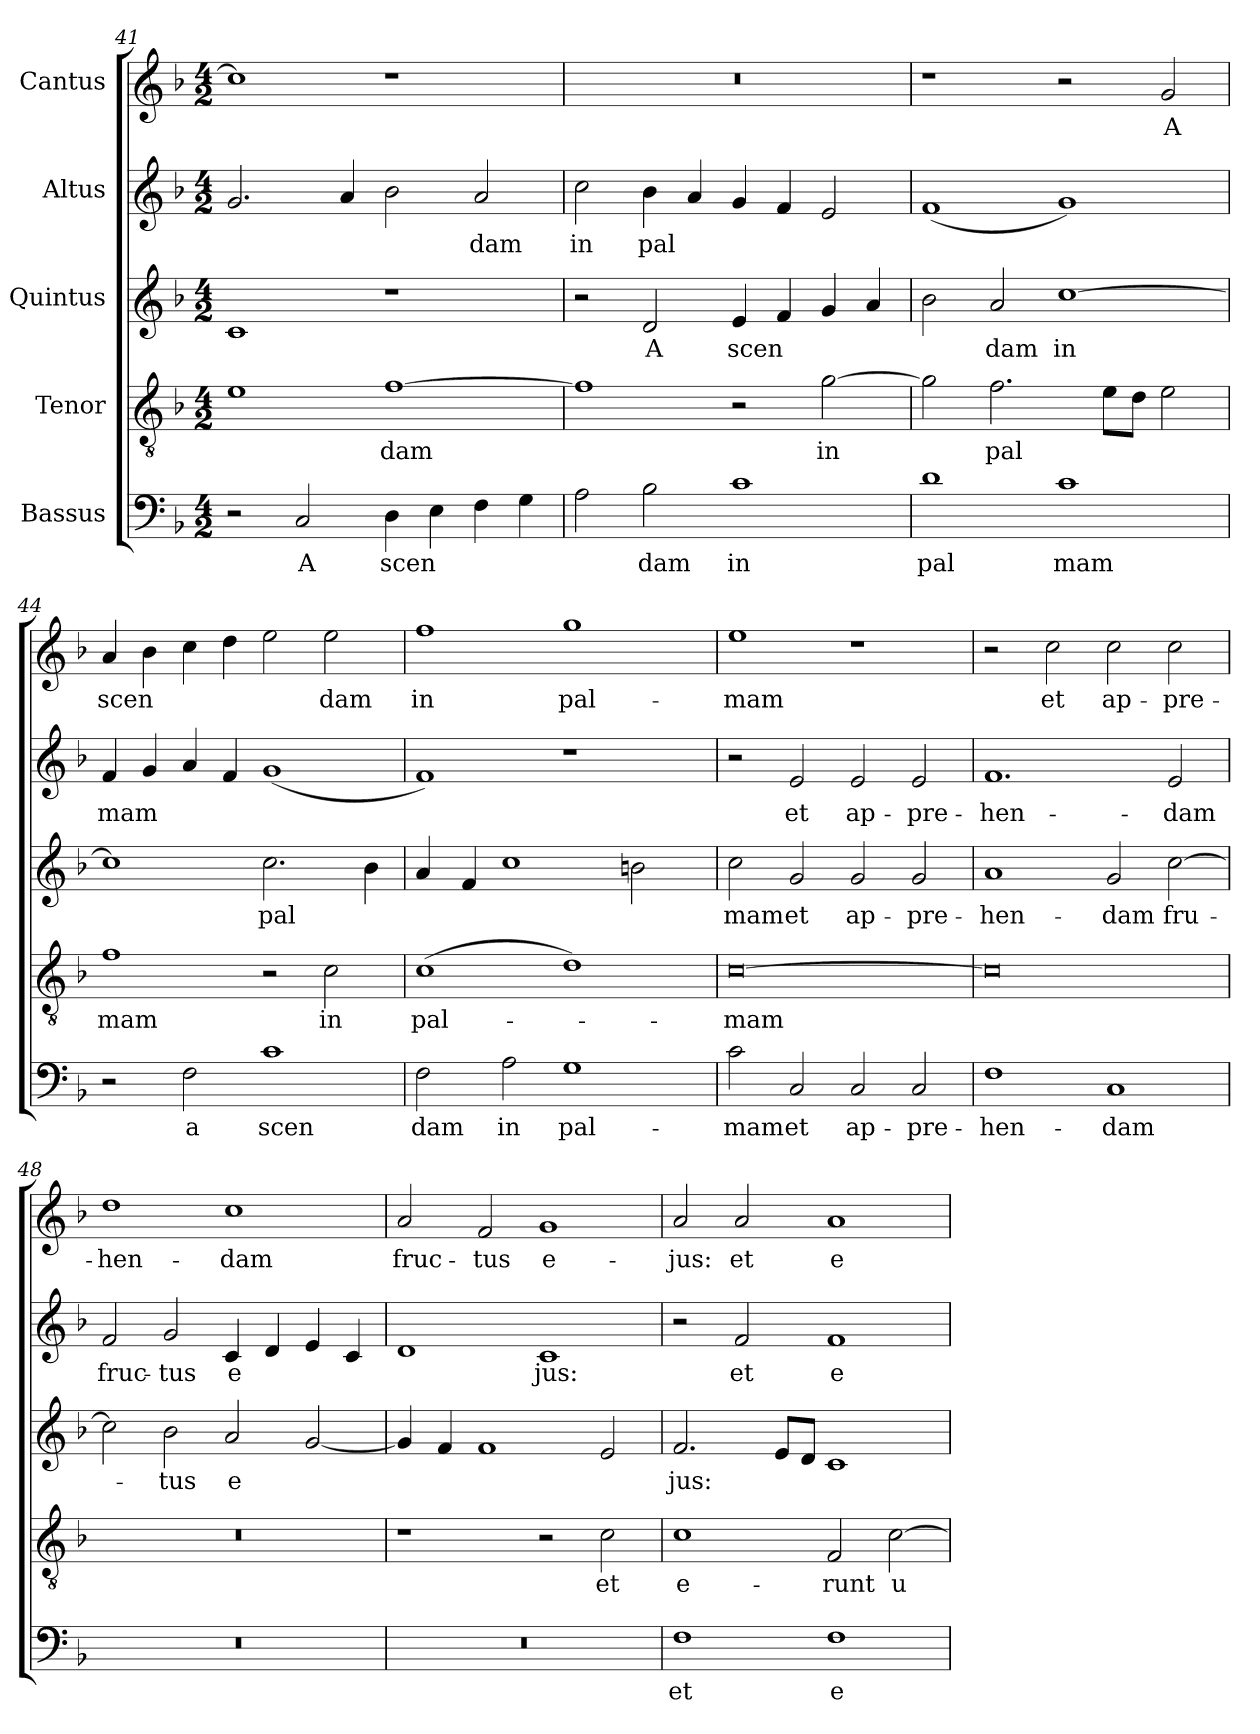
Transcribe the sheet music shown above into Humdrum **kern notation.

**kern	**text	**kern	**text	**kern	**text	**kern	**text	**kern	**text
*part5	*part5	*part4	*part4	*part3	*part3	*part2	*part2	*part1	*part1
*staff5	*staff5	*staff4	*staff4	*staff3	*staff3	*staff2	*staff2	*staff1	*staff1
*I"Bassus	*	*I"Tenor	*	*I"Quintus	*	*I"Altus	*	*I"Cantus	*
*clefF4	*	*clefGv2	*	*clefG2	*	*clefG2	*	*clefG2	*
*k[b-]	*	*k[b-]	*	*k[b-]	*	*k[b-]	*	*k[b-]	*
*F:	*	*F:	*	*F:	*	*F:	*	*F:	*
*M4/2	*	*M4/2	*	*M4/2	*	*M4/2	*	*M4/2	*
=41	=41	=41	=41	=41	=41	=41	=41	=41	=41
2r	.	1e	.	1c	.	2.g/	.	1cc]	.
!	!LO:LY:b:cj	!	!	!	!	!	!	!	!
2C/	A	.	.	.	.	.	.	.	.
.	.	.	.	.	.	4a/	.	.	.
!	!LO:LY:b	!	!LO:LY:b	!	!	!	!	!	!
4D\	scen	[>1f	dam	1r	.	2b-\	.	1r	.
4E\	.	.	.	.	.	.	.	.	.
!	!	!	!	!	!	!	!LO:LY:b:cj	!	!
4F\	.	.	.	.	.	2a/	dam	.	.
4G\	.	.	.	.	.	.	.	.	.
=42	=42	=42	=42	=42	=42	=42	=42	=42	=42
!	!	!	!	!	!	!	!LO:LY:b:cj	!	!
2A\	.	1f]	.	2r	.	2cc\	in	0r	.
!	!LO:LY:b:cj	!	!	!	!LO:LY:b:cj	!	!LO:LY:b	!	!
2B-\	dam	.	.	2d/	A	4b-\	pal	.	.
.	.	.	.	.	.	4a/	.	.	.
!	!LO:LY:b:cj	!	!	!	!LO:LY:b	!	!	!	!
1c	in	2r	.	4e/	scen	4g/	.	.	.
.	.	.	.	4f/	.	4f/	.	.	.
!	!	!	!LO:LY:b:cj	!	!	!	!	!	!
.	.	[>2g\	in	4g/	.	2e/	.	.	.
.	.	.	.	4a/	.	.	.	.	.
=43	=43	=43	=43	=43	=43	=43	=43	=43	=43
!	!LO:LY:b:cj	!	!	!	!	!	!	!	!
1d	pal	2g\]	.	2b-\	.	(<1f	.	1r	.
!	!	!	!LO:LY:b	!	!LO:LY:b:cj	!	!	!	!
.	.	2.f\	pal	2a/	dam	.	.	.	.
!	!LO:LY:b:cj	!	!	!	!LO:LY:b:cj	!	!	!	!
1c	mam	.	.	[>1cc	in	1g)	.	2r	.
.	.	8e\L	.	.	.	.	.	.	.
.	.	8d\J	.	.	.	.	.	.	.
!	!	!	!	!	!	!	!	!	!LO:LY:b:cj
.	.	2e\	.	.	.	.	.	2g/	A
=44	=44	=44	=44	=44	=44	=44	=44	=44	=44
!	!	!	!LO:LY:b:cj	!	!	!	!LO:LY:b	!	!LO:LY:b
2r	.	1f	mam	1cc]	.	4f/	mam	4a/	scen
.	.	.	.	.	.	4g/	.	4b-\	.
!	!LO:LY:b:cj	!	!	!	!	!	!	!	!
2F\	a	.	.	.	.	4a/	.	4cc\	.
.	.	.	.	.	.	4f/	.	4dd\	.
!	!LO:LY:b:cj	!	!	!	!LO:LY:b	!	!	!	!
1c	scen	2r	.	2.cc\	pal	(>1g	.	2ee\	.
!	!	!	!LO:LY:b:cj	!	!	!	!	!	!LO:LY:b:cj
.	.	2c\	in	.	.	.	.	2ee\	dam
.	.	.	.	4b-\	.	.	.	.	.
!!LO:LB:g=z
=45	=45	=45	=45	=45	=45	=45	=45	=45	=45
!	!LO:LY:b:cj	!	!LO:LY:b:cj	!	!	!	!	!	!LO:LY:b:cj
*	*	*	*	*	*	*^	*	*	*
2F\	dam	(>1c	pal-	4a/	.	1f)	64ryy	.	1ff	in
.	.	.	.	.	.	.	1ryy	.	.	.
.	.	.	.	4f/	.	.	.	.	.	.
!	!LO:LY:b:cj	!	!	!	!	!	!	!	!	!
2A\	in	.	.	1cc	.	.	.	.	.	.
!	!LO:LY:b:cj	!	!	!	!	!	!	!	!	!LO:LY:b:cj
1G	pal-	1d)	.	.	.	1r	.	.	1gg	pal-
.	.	.	.	.	.	.	2ryy	.	.	.
.	.	.	.	2bn\	.	.	.	.	.	.
.	.	.	.	.	.	.	4ryy	.	.	.
.	.	.	.	.	.	.	8...ryy	.	.	.
=46	=46	=46	=46	=46	=46	=46	=46	=46	=46	=46
!	!LO:LY:b:cj	!	!LO:LY:b:cj	!	!LO:LY:b:cj	!	!	!	!	!LO:LY:b:cj
*	*	*	*	*	*	*v	*v	*	*	*
2c\	-mam	[>0c	-mam	2cc\	mam	2r	.	1ee	-mam
!	!LO:LY:b:cj	!	!	!	!LO:LY:b:cj	!	!LO:LY:b:cj	!	!
2C/	et	.	.	2g/	et	2e/	et	.	.
!	!LO:LY:b:cj	!	!	!	!LO:LY:b:cj	!	!LO:LY:b:cj	!	!
2C/	ap-	.	.	2g/	ap-	2e/	ap-	1r	.
!	!LO:LY:b:cj	!	!	!	!LO:LY:b:cj	!	!LO:LY:b:cj	!	!
2C/	-pre-	.	.	2g/	-pre-	2e/	-pre-	.	.
=47	=47	=47	=47	=47	=47	=47	=47	=47	=47
!	!LO:LY:b:cj	!	!	!	!LO:LY:b:cj	!	!LO:LY:b:cj	!	!
1F	-hen-	0c]	.	1a	-hen-	1.f	-hen-	2r	.
!	!	!	!	!	!	!	!	!	!LO:LY:b:cj
.	.	.	.	.	.	.	.	2cc\	et
!	!LO:LY:b:cj	!	!	!	!LO:LY:b:cj	!	!	!	!LO:LY:b:cj
1C	-dam	.	.	2g/	-dam	.	.	2cc\	ap-
!	!	!	!	!	!LO:LY:b	!	!LO:LY:b:cj	!	!LO:LY:b:cj
.	.	.	.	[>2cc\	fru-	2e/	-dam	2cc\	-pre-
=48	=48	=48	=48	=48	=48	=48	=48	=48	=48
!	!	!	!	!	!	!	!LO:LY:b:cj	!	!LO:LY:b:cj
0r	.	0r	.	2cc\]	.	2f/	fruc-	1dd	-hen-
!	!	!	!	!	!LO:LY:b:cj	!	!LO:LY:b:cj	!	!
.	.	.	.	2b-\	-tus	2g/	-tus	.	.
!	!	!	!	!	!LO:LY:b:rj	!	!LO:LY:b:cj	!	!LO:LY:b:cj
.	.	.	.	2a/	e	4c/	e	1cc	-dam
.	.	.	.	.	.	4d/	.	.	.
.	.	.	.	[<2g/	.	4e/	.	.	.
.	.	.	.	.	.	4c/	.	.	.
=49	=49	=49	=49	=49	=49	=49	=49	=49	=49
!	!	!	!	!	!	!	!	!	!LO:LY:b:cj
0r	.	1r	.	4g/]	.	1d	.	2a/	fruc-
.	.	.	.	4f/	.	.	.	.	.
!	!	!	!	!	!	!	!	!	!LO:LY:b:cj
.	.	.	.	1f	.	.	.	2f/	-tus
!	!	!	!	!	!	!	!LO:LY:b:cj	!	!LO:LY:b:cj
.	.	2r	.	.	.	1c	jus:	1g	e-
!	!	!	!LO:LY:b:cj	!	!	!	!	!	!
.	.	2c\	et	2e/	.	.	.	.	.
=50	=50	=50	=50	=50	=50	=50	=50	=50	=50
!	!LO:LY:b:cj	!	!LO:LY:b:cj	!	!LO:LY:b	!	!	!	!LO:LY:b:cj
1F	et	1c	e-	2.f/	jus:	2r	.	2a/	-jus:
!	!	!	!	!	!	!	!LO:LY:b:cj	!	!LO:LY:b:cj
.	.	.	.	.	.	2f/	et	2a/	et
.	.	.	.	8e/L	.	.	.	.	.
.	.	.	.	8d/J	.	.	.	.	.
!	!LO:LY:b:cj	!	!LO:LY:b:cj	!	!	!	!LO:LY:b:cj	!	!LO:LY:b:cj
1F	e-	2F/	-runt	1c	.	1f	e-	1a	e-
!	!	!	!LO:LY:b:cj	!	!	!	!	!	!
.	.	[<2c\	u-	.	.	.	.	.	.
=	=	=	=	=	=	=	=	=	=
*-	*-	*-	*-	*-	*-	*-	*-	*-	*-
